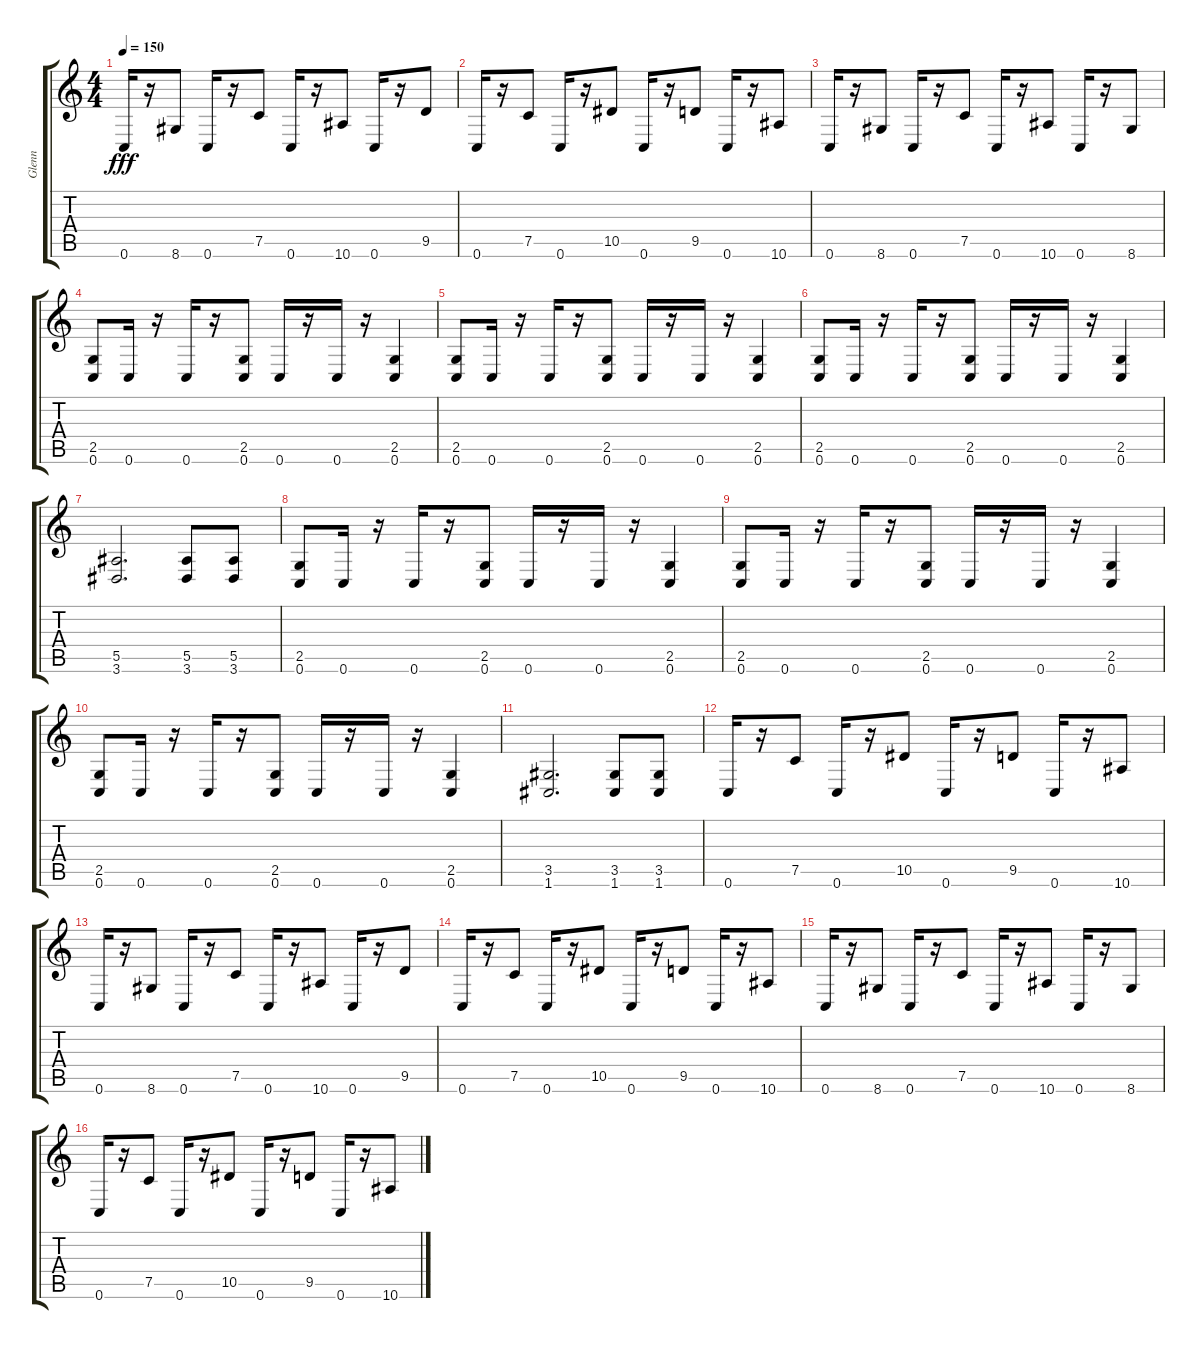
\track ("Glenn" "Glenn") {instrument distortionguitar}
\staff {score tabs}
\tuning (C4 G3 Eb3 Bb2 F2 C2) {hide}
\ts (4 4)
\tempo 150
\clef g2
\ks c
0.6.16{dy fff} r.16 8.6.8 0.6.16 r.16 7.5.8 0.6.16 r.16 10.6.8 0.6.16 r.16 9.5.8 |
0.6.16 r.16 7.5.8 0.6.16 r.16 10.5.8 0.6.16 r.16 9.5.8 0.6.16 r.16 10.6.8 |
0.6.16 r.16 8.6.8 0.6.16 r.16 7.5.8 0.6.16 r.16 10.6.8 0.6.16 r.16 8.6.8 |
(2.5 0.6).8 0.6.16 r.16 0.6.16 r.16 (2.5 0.6).8 0.6.16 r.16 0.6.16 r.16 (2.5 0.6).4 |
(2.5 0.6).8 0.6.16 r.16 0.6.16 r.16 (2.5 0.6).8 0.6.16 r.16 0.6.16 r.16 (2.5 0.6).4 |
(2.5 0.6).8 0.6.16 r.16 0.6.16 r.16 (2.5 0.6).8 0.6.16 r.16 0.6.16 r.16 (2.5 0.6).4 |
(5.5 3.6).2{d} (5.5 3.6).8 (5.5 3.6).8 |
(2.5 0.6).8 0.6.16 r.16 0.6.16 r.16 (2.5 0.6).8 0.6.16 r.16 0.6.16 r.16 (2.5 0.6).4 |
(2.5 0.6).8 0.6.16 r.16 0.6.16 r.16 (2.5 0.6).8 0.6.16 r.16 0.6.16 r.16 (2.5 0.6).4 |
(2.5 0.6).8 0.6.16 r.16 0.6.16 r.16 (2.5 0.6).8 0.6.16 r.16 0.6.16 r.16 (2.5 0.6).4 |
(3.5 1.6).2{d} (3.5 1.6).8 (3.5 1.6).8 |
0.6.16 r.16 7.5.8 0.6.16 r.16 10.5.8 0.6.16 r.16 9.5.8 0.6.16 r.16 10.6.8 |
0.6.16 r.16 8.6.8 0.6.16 r.16 7.5.8 0.6.16 r.16 10.6.8 0.6.16 r.16 9.5.8 |
0.6.16 r.16 7.5.8 0.6.16 r.16 10.5.8 0.6.16 r.16 9.5.8 0.6.16 r.16 10.6.8 |
0.6.16 r.16 8.6.8 0.6.16 r.16 7.5.8 0.6.16 r.16 10.6.8 0.6.16 r.16 8.6.8 |
0.6.16 r.16 7.5.8 0.6.16 r.16 10.5.8 0.6.16 r.16 9.5.8 0.6.16 r.16 10.6.8
